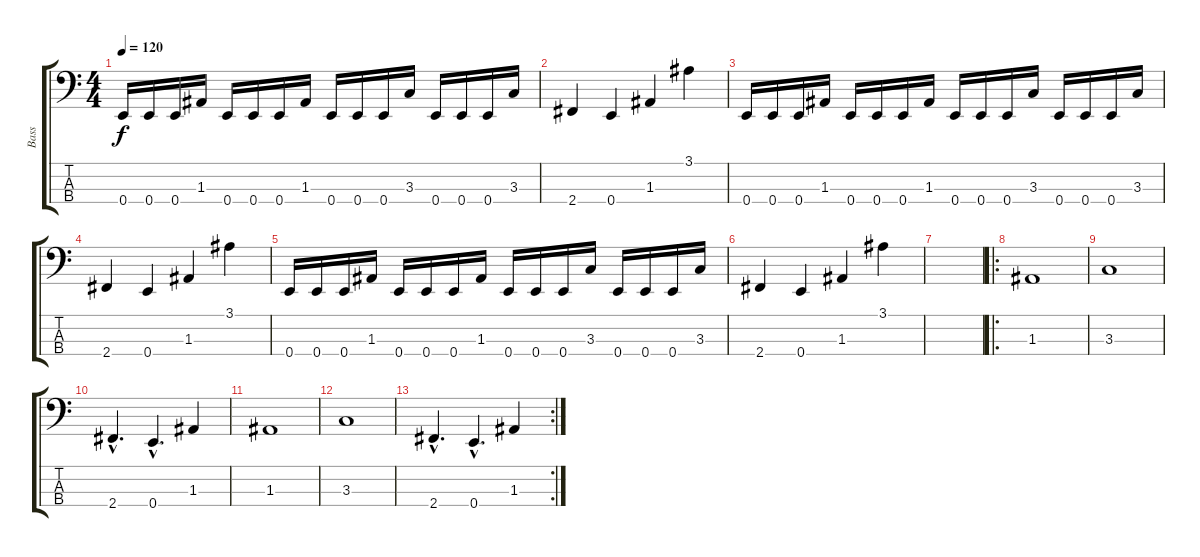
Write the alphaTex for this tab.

\track ("Bass" "Bass") {instrument electricbassfinger}
\staff {score tabs}
\tuning (G2 D2 A1 E1) {hide}
\ts (4 4)
\tempo 120
\clef f4
\ks c
0.4.16{dy f} 0.4.16 0.4.16 1.3.16 0.4.16 0.4.16 0.4.16 1.3.16 0.4.16 0.4.16 0.4.16 3.3.16 0.4.16 0.4.16 0.4.16 3.3.16 |
2.4.4 0.4.4 1.3.4 3.1.4 |
0.4.16 0.4.16 0.4.16 1.3.16 0.4.16 0.4.16 0.4.16 1.3.16 0.4.16 0.4.16 0.4.16 3.3.16 0.4.16 0.4.16 0.4.16 3.3.16 |
2.4.4 0.4.4 1.3.4 3.1.4 |
0.4.16 0.4.16 0.4.16 1.3.16 0.4.16 0.4.16 0.4.16 1.3.16 0.4.16 0.4.16 0.4.16 3.3.16 0.4.16 0.4.16 0.4.16 3.3.16 |
2.4.4 0.4.4 1.3.4 3.1.4 |
|
\ro
1.3.1 |
3.3.1 |
2.4{hac}.4{d} 0.4{hac}.4{d} 1.3.4 |
1.3.1 |
3.3.1 |
\rc 2
2.4{hac}.4{d} 0.4{hac}.4{d} 1.3.4
